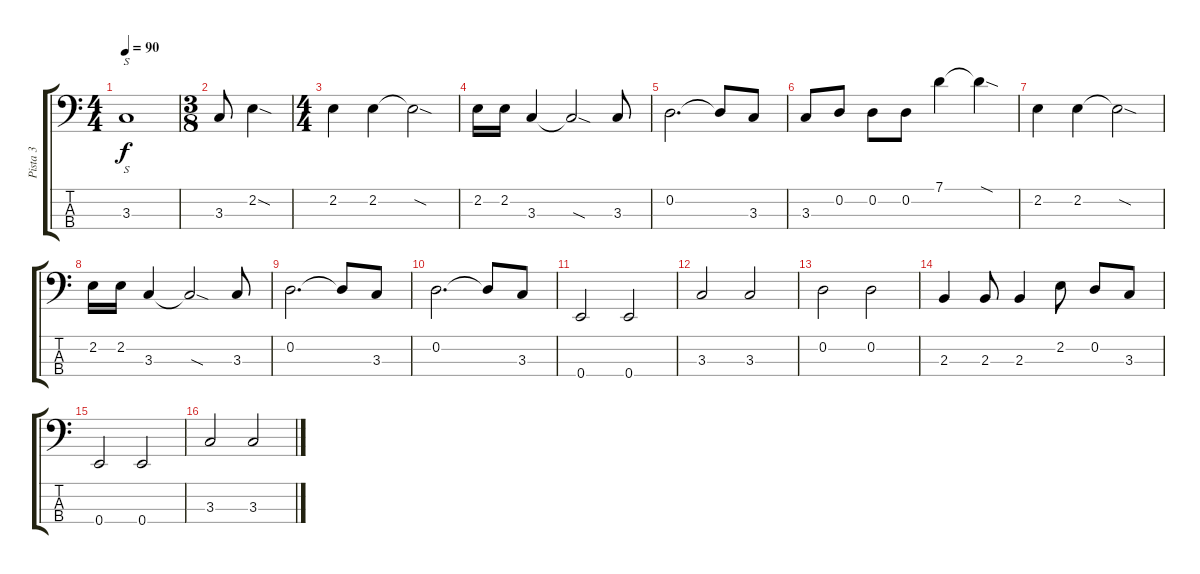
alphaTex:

\track ("Pista 3" "Pista 3") {instrument electricbassfinger}
\staff {score tabs}
\tuning (G2 D2 A1 E1) {hide}
\ts (4 4)
\tempo 90
\clef f4
\ks c
3.3.1{s dy f volume 12} |
\ts (3 8)
3.3.8 2.2{sod}.4 |
\ts (4 4)
2.2.4 2.2.4 2.2{sod t}.2 |
2.2.16 2.2.16 3.3.4 3.3{sod t}.2 3.3.8 |
0.2.2{d} 0.2{t}.8 3.3.8 |
3.3.8 0.2.8 0.2.8 0.2.8 7.1.4 7.1{sod t}.4 |
2.2.4 2.2.4 2.2{sod t}.2 |
2.2.16 2.2.16 3.3.4 3.3{sod t}.2 3.3.8 |
0.2.2{d} 0.2{t}.8 3.3.8 |
0.2.2{d} 0.2{t}.8 3.3.8 |
0.4.2 0.4.2 |
3.3.2 3.3.2 |
0.2.2 0.2.2 |
2.3.4 2.3.8 2.3.4 2.2.8 0.2.8 3.3.8 |
0.4.2 0.4.2 |
3.3.2 3.3.2
